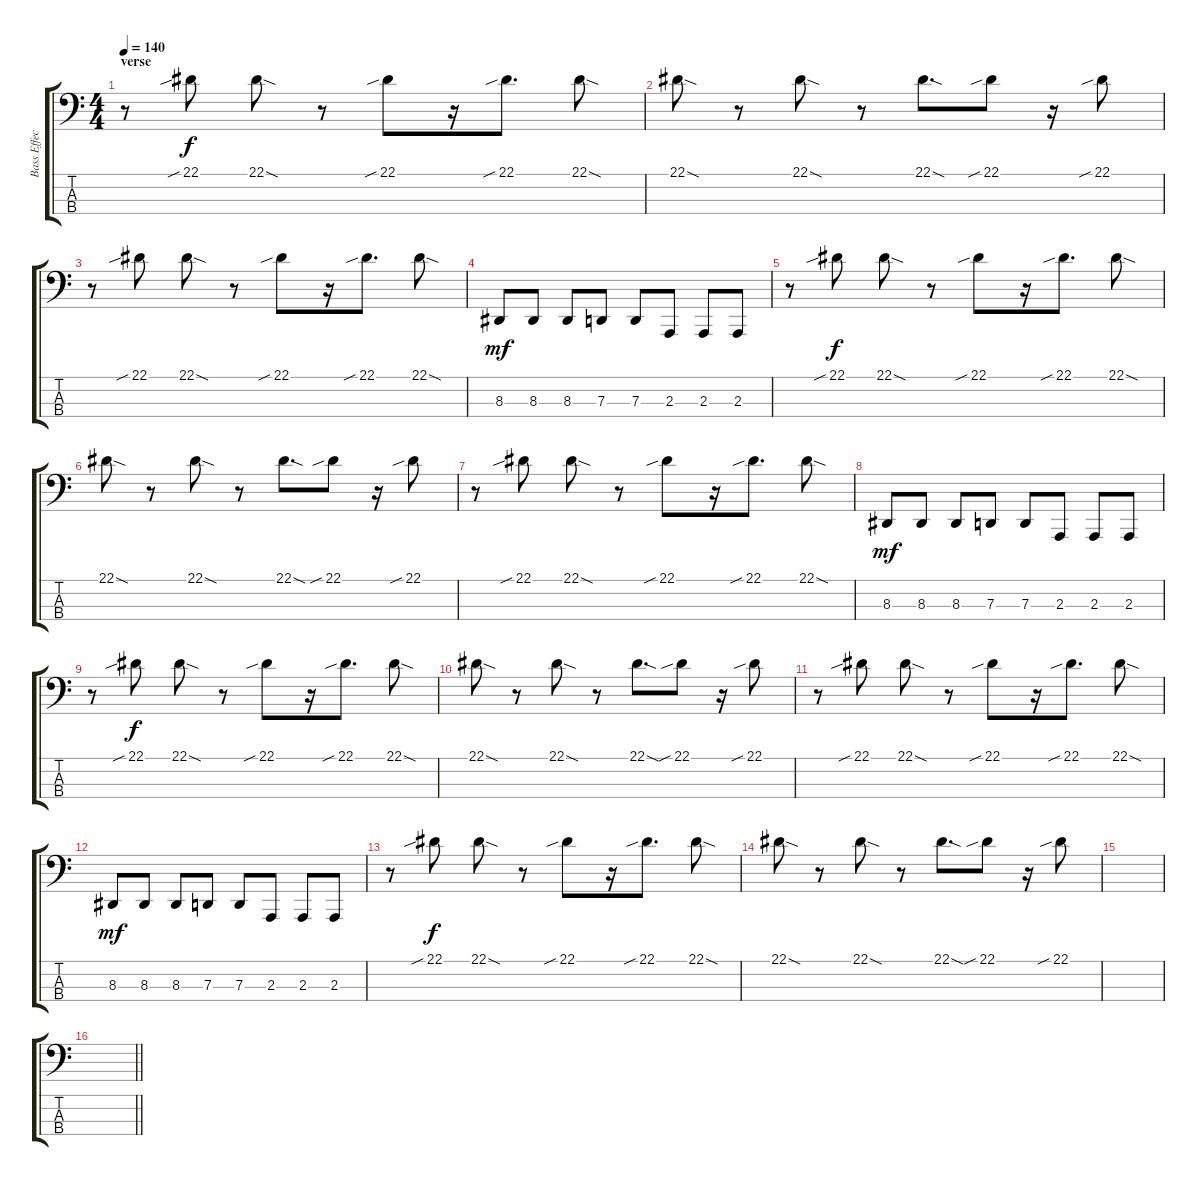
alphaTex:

\track ("Bass Effect" "Bass Effec") {instrument lead2sawtooth}
\staff {score tabs}
\tuning (F2 C2 G1 C1) {hide}
\ts (4 4)
\section ("" "verse")
\tempo 140
\clef f4
\ks c
r.8{dy f volume 7} 22.1{sib}.8 22.1{sod}.8 r.8 22.1{sib}.8 r.16 22.1{sib}.8{d} 22.1{sod}.8 |
22.1{sod}.8 r.8 22.1{sod}.8 r.8 22.1{sod}.8{d} 22.1{sib}.8 r.16 22.1{sib}.8 |
r.8 22.1{sib}.8 22.1{sod}.8 r.8 22.1{sib}.8 r.16 22.1{sib}.8{d} 22.1{sod}.8 |
8.3.8{dy mf} 8.3.8 8.3.8 7.3.8 7.3.8 2.3.8 2.3.8 2.3.8 |
r.8 22.1{sib}.8{dy f} 22.1{sod}.8 r.8 22.1{sib}.8 r.16 22.1{sib}.8{d} 22.1{sod}.8 |
22.1{sod}.8 r.8 22.1{sod}.8 r.8 22.1{sod}.8{d} 22.1{sib}.8 r.16 22.1{sib}.8 |
r.8 22.1{sib}.8 22.1{sod}.8 r.8 22.1{sib}.8 r.16 22.1{sib}.8{d} 22.1{sod}.8 |
8.3.8{dy mf} 8.3.8 8.3.8 7.3.8 7.3.8 2.3.8 2.3.8 2.3.8 |
r.8 22.1{sib}.8{dy f} 22.1{sod}.8 r.8 22.1{sib}.8 r.16 22.1{sib}.8{d} 22.1{sod}.8 |
22.1{sod}.8 r.8 22.1{sod}.8 r.8 22.1{sod}.8{d} 22.1{sib}.8 r.16 22.1{sib}.8 |
r.8 22.1{sib}.8 22.1{sod}.8 r.8 22.1{sib}.8 r.16 22.1{sib}.8{d} 22.1{sod}.8 |
8.3.8{dy mf} 8.3.8 8.3.8 7.3.8 7.3.8 2.3.8 2.3.8 2.3.8 |
r.8 22.1{sib}.8{dy f} 22.1{sod}.8 r.8 22.1{sib}.8 r.16 22.1{sib}.8{d} 22.1{sod}.8 |
22.1{sod}.8 r.8 22.1{sod}.8 r.8 22.1{sod}.8{d} 22.1{sib}.8 r.16 22.1{sib}.8 |
|
\barLineRight lightlight
